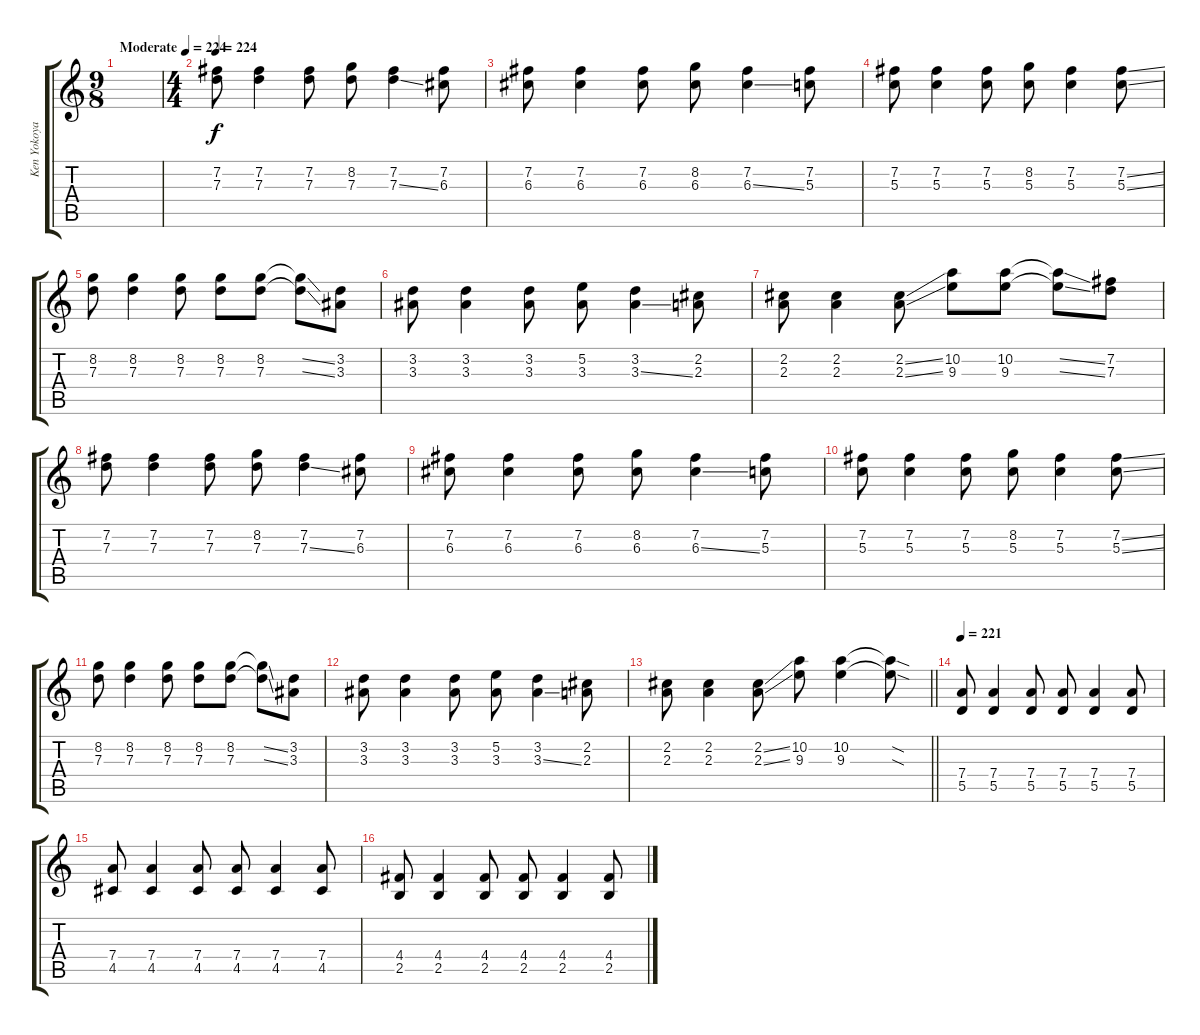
\track ("Ken Yokoyama" "Ken Yokoya") {instrument distortionguitar}
\staff {score tabs}
\tuning (E4 B3 G3 D3 A2 E2) {hide}
\ts (9 8)
\tempo (224 "Moderate")
\tempo 260
\tempo (224 "Moderate")
\clef g2
\ks c
|
\ts (4 4)
\tempo 224
(7.2 7.3).8 (7.2 7.3).4 (7.2 7.3).8 (8.2 7.3).8 (7.2 7.3{ss}).4 (7.2 6.3).8 |
(7.2 6.3).8 (7.2 6.3).4 (7.2 6.3).8 (8.2 6.3).8 (7.2 6.3{ss}).4 (7.2 5.3).8 |
(7.2 5.3).8 (7.2 5.3).4 (7.2 5.3).8 (8.2 5.3).8 (7.2 5.3).4 (7.2{ss} 5.3{ss}).8 |
(8.2 7.3).8 (8.2 7.3).4 (8.2 7.3).8 (8.2 7.3).8 (8.2 7.3).8 (8.2{ss t} 7.3{ss t}).8 (3.2 3.3).8 |
(3.2 3.3).8 (3.2 3.3).4 (3.2 3.3).8 (5.2 3.3).8 (3.2 3.3{ss}).4 (2.2 2.3).8 |
(2.2 2.3).8 (2.2 2.3).4 (2.2{ss} 2.3{ss}).8 (10.2 9.3).8 (10.2 9.3).8 (10.2{ss t} 9.3{ss t}).8 (7.2 7.3).8 |
(7.2 7.3).8 (7.2 7.3).4 (7.2 7.3).8 (8.2 7.3).8 (7.2 7.3{ss}).4 (7.2 6.3).8 |
(7.2 6.3).8 (7.2 6.3).4 (7.2 6.3).8 (8.2 6.3).8 (7.2 6.3{ss}).4 (7.2 5.3).8 |
(7.2 5.3).8 (7.2 5.3).4 (7.2 5.3).8 (8.2 5.3).8 (7.2 5.3).4 (7.2{ss} 5.3{ss}).8 |
(8.2 7.3).8 (8.2 7.3).4 (8.2 7.3).8 (8.2 7.3).8 (8.2 7.3).8 (8.2{ss t} 7.3{ss t}).8 (3.2 3.3).8 |
(3.2 3.3).8 (3.2 3.3).4 (3.2 3.3).8 (5.2 3.3).8 (3.2 3.3{ss}).4 (2.2 2.3).8 |
\barLineRight lightlight
(2.2 2.3).8 (2.2 2.3).4 (2.2{ss} 2.3{ss}).8 (10.2 9.3).8 (10.2 9.3).4 (10.2{sod t} 9.3{sod t}).8 |
\section ("" "")
\tempo 221
(7.4 5.5).8 (7.4 5.5).4 (7.4 5.5).8 (7.4 5.5).8 (7.4 5.5).4 (7.4 5.5).8 |
(7.4 4.5).8 (7.4 4.5).4 (7.4 4.5).8 (7.4 4.5).8 (7.4 4.5).4 (7.4 4.5).8 |
(4.4 2.5).8 (4.4 2.5).4 (4.4 2.5).8 (4.4 2.5).8 (4.4 2.5).4 (4.4 2.5).8
